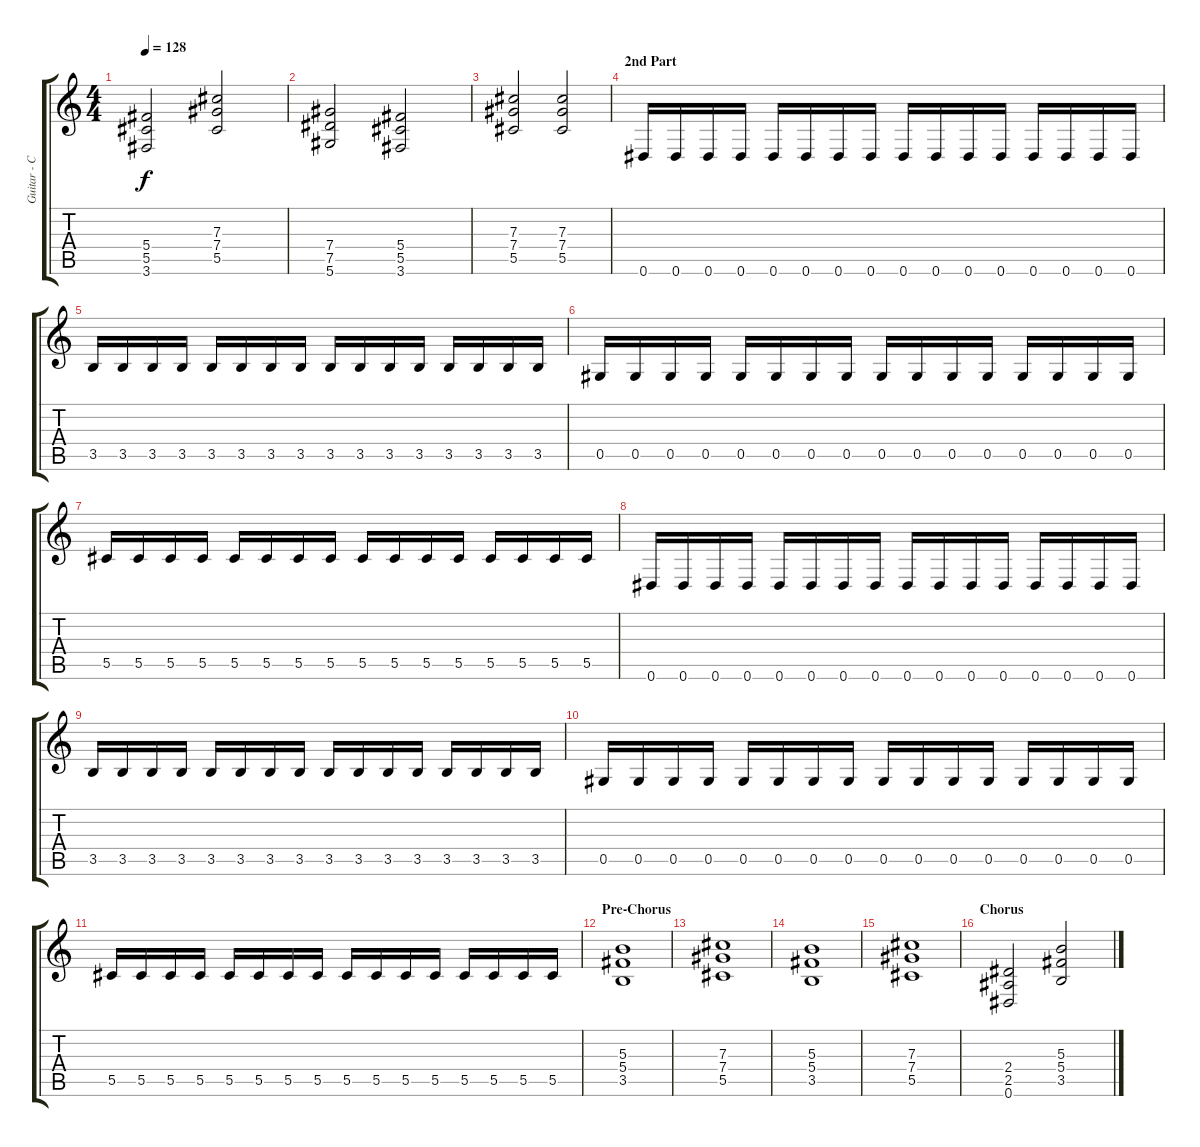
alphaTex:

\track ("Guitar - Chris Bay" "Guitar - C") {instrument distortionguitar}
\staff {score tabs}
\tuning (Eb4 Bb3 Gb3 Db3 Ab2 Eb2) {hide}
\ts (4 4)
\tempo 128
\clef g2
\ks c
(5.4 5.5 3.6).2{dy f} (7.3 7.4 5.5).2 |
(7.4 7.5 5.6).2 (5.4 5.5 3.6).2 |
(7.3 7.4 5.5).2 (7.3 7.4 5.5).2 |
\section ("" "2nd Part")
0.6.16 0.6.16 0.6.16 0.6.16 0.6.16 0.6.16 0.6.16 0.6.16 0.6.16 0.6.16 0.6.16 0.6.16 0.6.16 0.6.16 0.6.16 0.6.16 |
3.5.16 3.5.16 3.5.16 3.5.16 3.5.16 3.5.16 3.5.16 3.5.16 3.5.16 3.5.16 3.5.16 3.5.16 3.5.16 3.5.16 3.5.16 3.5.16 |
0.5.16 0.5.16 0.5.16 0.5.16 0.5.16 0.5.16 0.5.16 0.5.16 0.5.16 0.5.16 0.5.16 0.5.16 0.5.16 0.5.16 0.5.16 0.5.16 |
5.5.16 5.5.16 5.5.16 5.5.16 5.5.16 5.5.16 5.5.16 5.5.16 5.5.16 5.5.16 5.5.16 5.5.16 5.5.16 5.5.16 5.5.16 5.5.16 |
0.6.16 0.6.16 0.6.16 0.6.16 0.6.16 0.6.16 0.6.16 0.6.16 0.6.16 0.6.16 0.6.16 0.6.16 0.6.16 0.6.16 0.6.16 0.6.16 |
3.5.16 3.5.16 3.5.16 3.5.16 3.5.16 3.5.16 3.5.16 3.5.16 3.5.16 3.5.16 3.5.16 3.5.16 3.5.16 3.5.16 3.5.16 3.5.16 |
0.5.16 0.5.16 0.5.16 0.5.16 0.5.16 0.5.16 0.5.16 0.5.16 0.5.16 0.5.16 0.5.16 0.5.16 0.5.16 0.5.16 0.5.16 0.5.16 |
5.5.16 5.5.16 5.5.16 5.5.16 5.5.16 5.5.16 5.5.16 5.5.16 5.5.16 5.5.16 5.5.16 5.5.16 5.5.16 5.5.16 5.5.16 5.5.16 |
\section ("" "Pre-Chorus")
(5.3 5.4 3.5).1 |
(7.3 7.4 5.5).1 |
(5.3 5.4 3.5).1 |
(7.3 7.4 5.5).1 |
\section ("" "Chorus")
(2.4 2.5 0.6).2 (5.3 5.4 3.5).2
